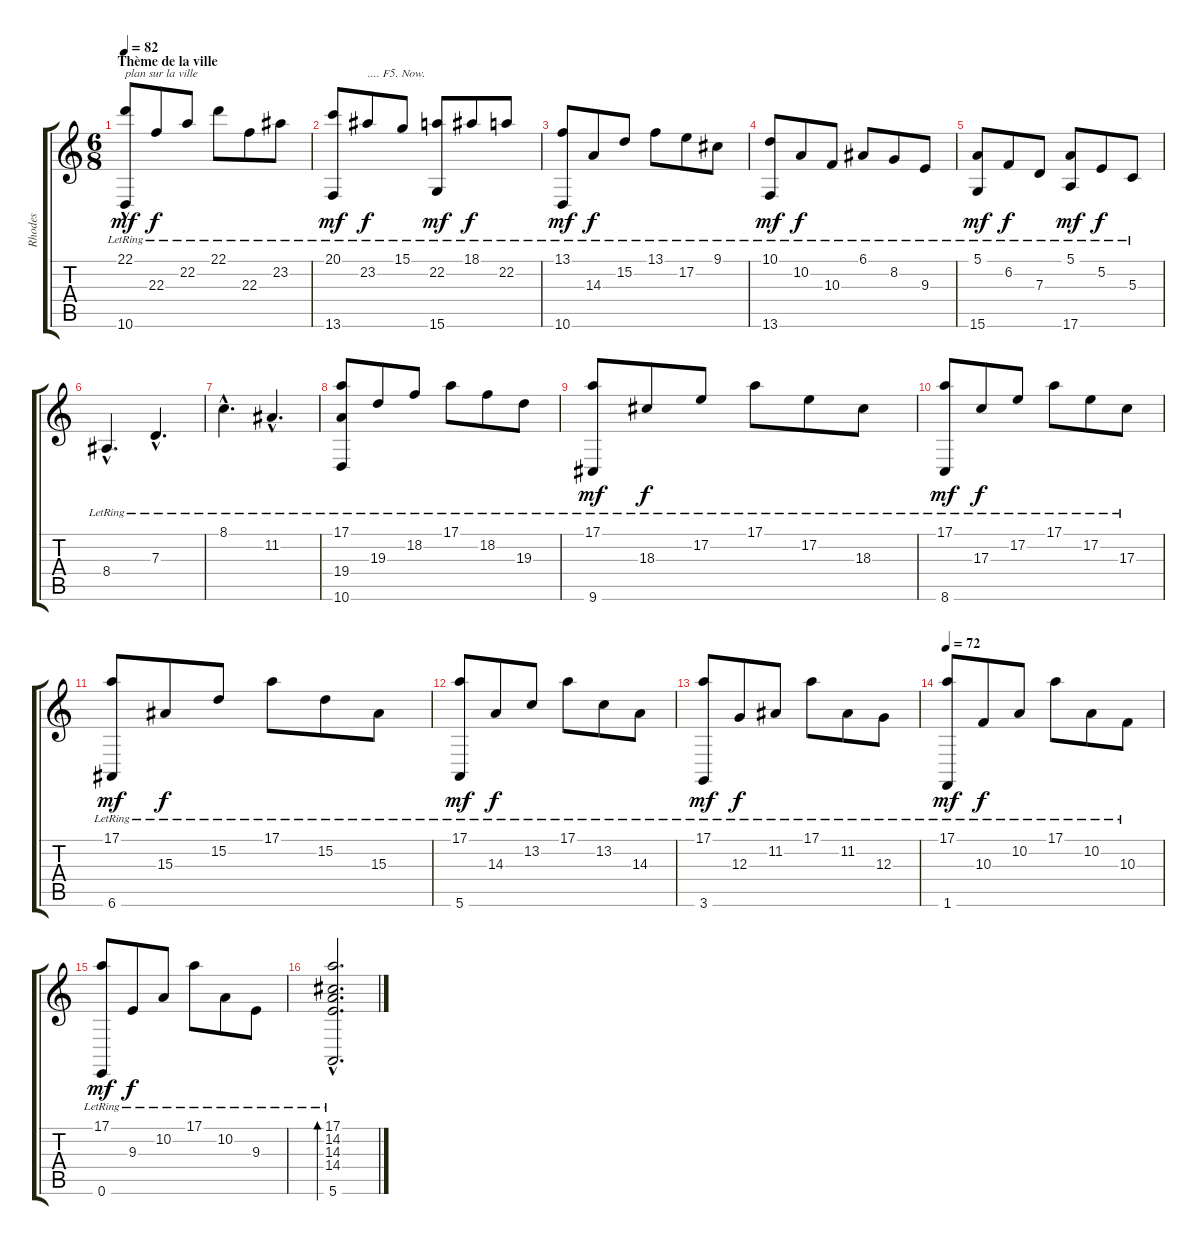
\track ("Rhodes" "Rhodes") {instrument electricpiano1}
\staff {score tabs}
\tuning (E4 B3 G3 D3 A2 E2) {hide}
\ts (6 8)
\section ("" "Thème de la ville")
\tempo 82
\clef g2
\ks c
(22.1{lr} 10.6{hac lr}).8{txt "plan sur la ville" dy mf instrument electricpiano1} 22.3{lr}.8{dy f} 22.2{lr}.8 22.1{lr}.8 22.3{lr}.8 23.2{lr}.8 |
(20.1{lr} 13.6{lr}).8{dy mf} 23.2{lr}.8{txt ".... F5. Now." dy f} 15.1{lr}.8 (22.2{lr} 15.6{lr}).8{dy mf} 18.1{lr}.8{dy f} 22.2{lr}.8 |
(13.1{lr} 10.6{lr}).8{dy mf} 14.3{lr}.8{dy f} 15.2{lr}.8 13.1{lr}.8 17.2{lr}.8 9.1{lr}.8 |
(10.1{lr} 13.6{lr}).8{dy mf} 10.2{lr}.8{dy f} 10.3{lr}.8 6.1{lr}.8 8.2{lr}.8 9.3{lr}.8 |
(5.1{lr} 15.6{lr}).8{dy mf} 6.2{lr}.8{dy f} 7.3{lr}.8 (5.1{lr} 17.6{lr}).8{dy mf} 5.2{lr}.8{dy f} 5.3{lr}.8 |
8.4{hac lr}.4{d} 7.3{hac lr}.4{d} |
8.1{hac lr}.4{d} 11.2{hac lr}.4{d} |
(17.1{lr} 19.4{lr} 10.6{lr}).8 19.3{lr}.8 18.2{lr}.8 17.1{lr}.8 18.2{lr}.8 19.3{lr}.8 |
(17.1{lr} 9.6{lr}).8{dy mf} 18.3{lr}.8{dy f} 17.2{lr}.8 17.1{lr}.8 17.2{lr}.8 18.3{lr}.8 |
(17.1{lr} 8.6{lr}).8{dy mf} 17.3{lr}.8{dy f} 17.2{lr}.8 17.1{lr}.8 17.2{lr}.8 17.3{lr}.8 |
(17.1{lr} 6.6{lr}).8{dy mf} 15.3{lr}.8{dy f} 15.2{lr}.8 17.1{lr}.8 15.2{lr}.8 15.3{lr}.8 |
(17.1{lr} 5.6{lr}).8{dy mf} 14.3{lr}.8{dy f} 13.2{lr}.8 17.1{lr}.8 13.2{lr}.8 14.3{lr}.8 |
(17.1{lr} 3.6{lr}).8{dy mf} 12.3{lr}.8{dy f} 11.2{lr}.8 17.1{lr}.8 11.2{lr}.8 12.3{lr}.8 |
\tempo 72
(17.1{lr} 1.6{lr}).8{dy mf} 10.3{lr}.8{dy f} 10.2{lr}.8 17.1{lr}.8 10.2{lr}.8 10.3{lr}.8 |
(17.1{lr} 0.6{lr}).8{dy mf} 9.3{lr}.8{dy f} 10.2{lr}.8 17.1{lr}.8 10.2{lr}.8 9.3{lr}.8 |
(17.1{hac} 14.2{hac} 14.3{hac lr} 14.4{hac} 5.6{hac}).2{d bd 480}
